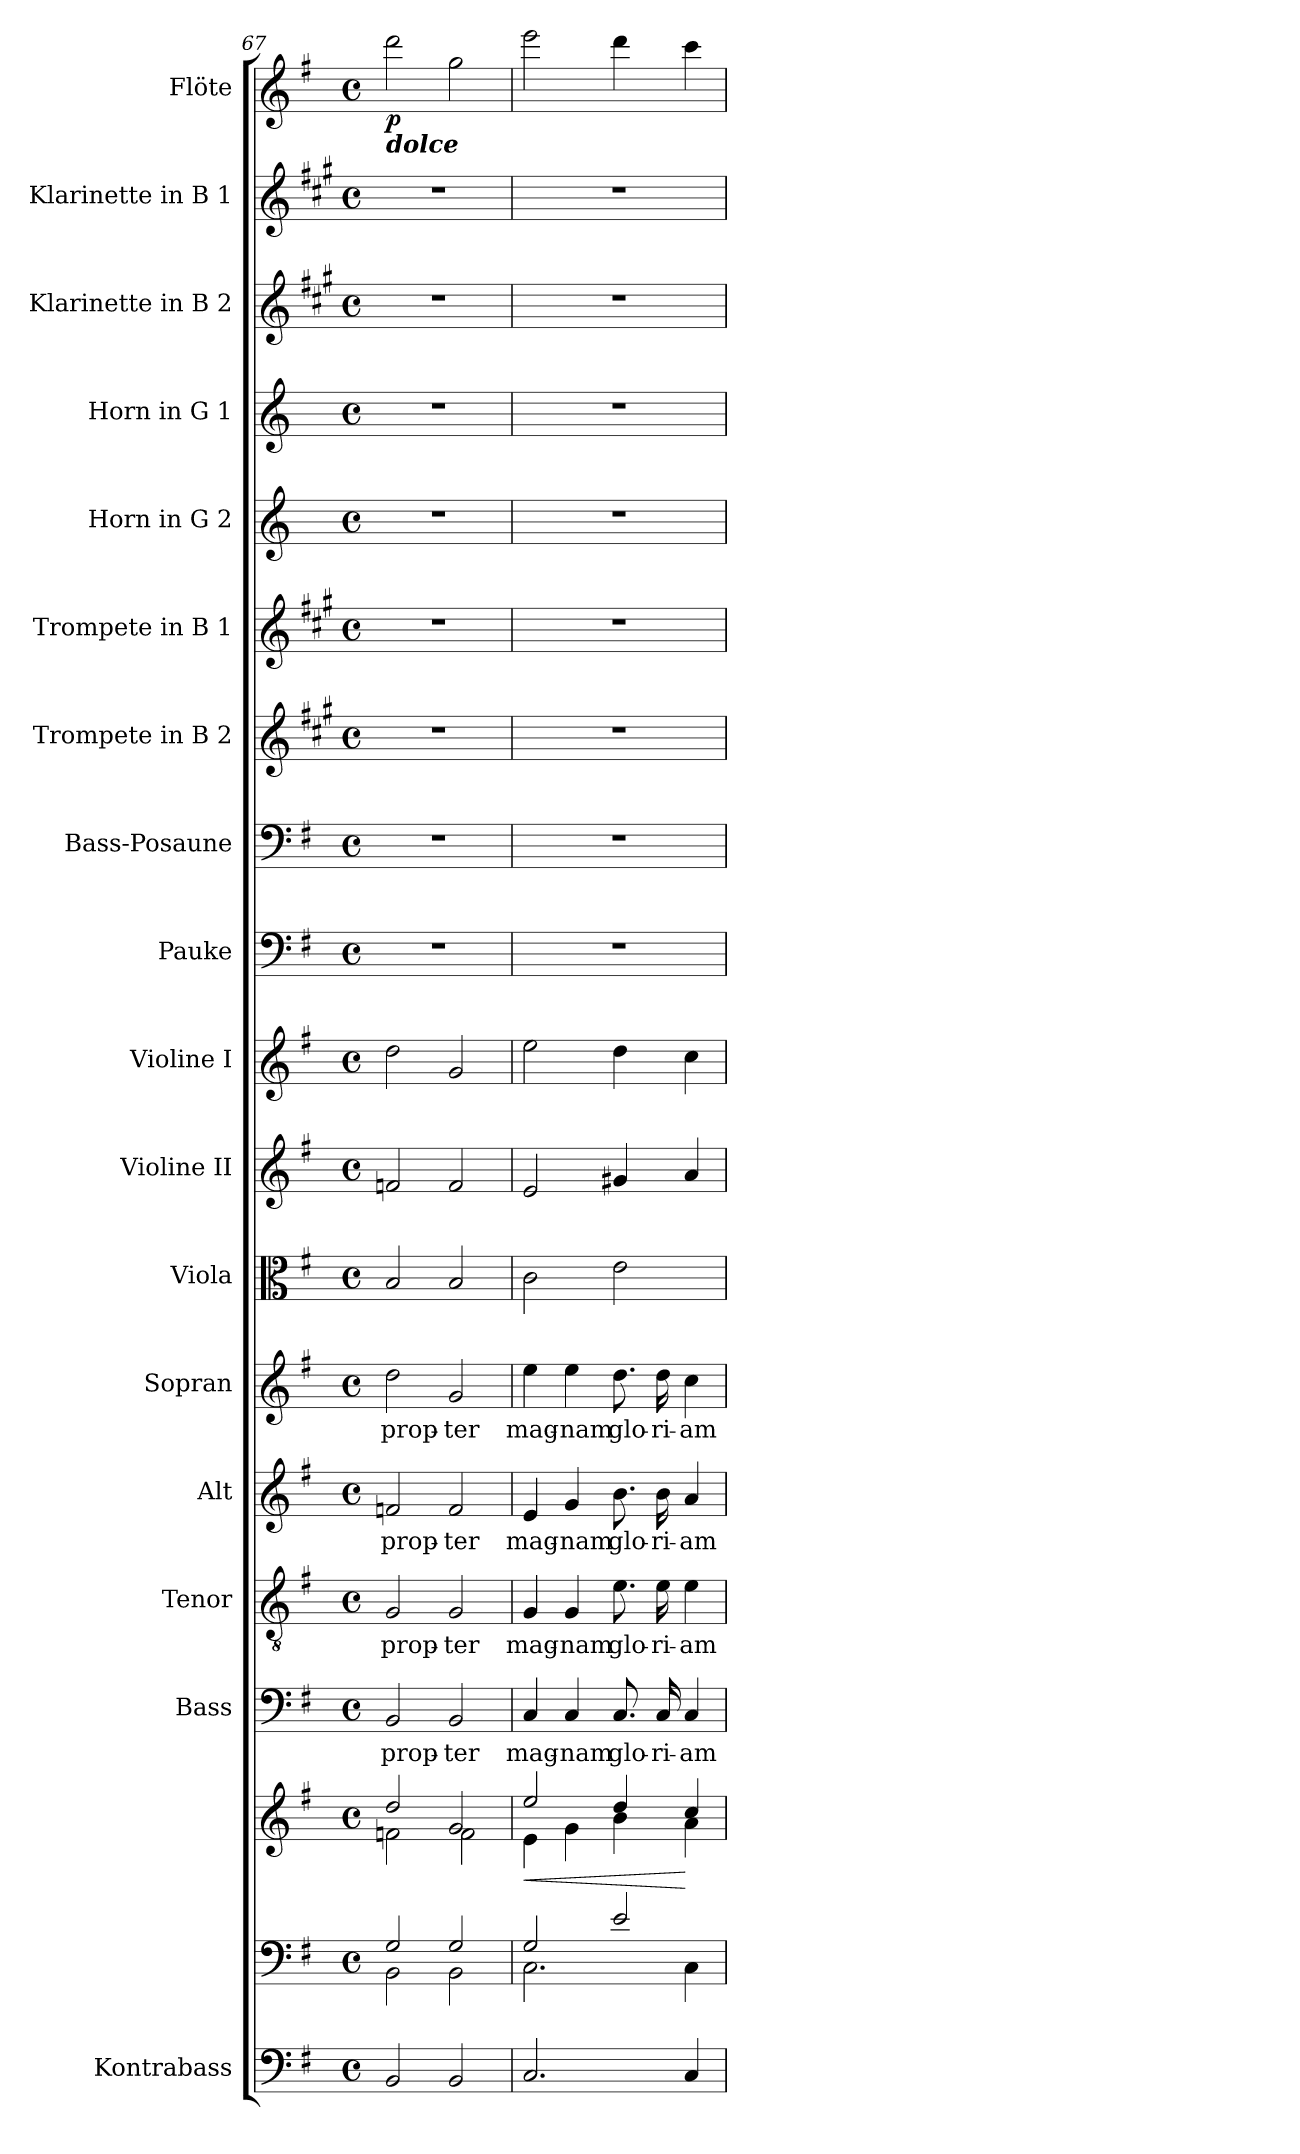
**kern	**kern	**kern	**dynam	**kern	**text	**kern	**text	**kern	**text	**kern	**text	**kern	**kern	**kern	**kern	**kern	**kern	**kern	**kern	**kern	**kern	**kern	**kern	**dynam
*part18	*part17	*part17	*part17	*part16	*part16	*part15	*part15	*part14	*part14	*part13	*part13	*part12	*part11	*part10	*part9	*part8	*part7	*part6	*part5	*part4	*part3	*part2	*part1	*part1
*staff19	*staff18	*staff17	*staff17/18	*staff16	*staff16	*staff15	*staff15	*staff14	*staff14	*staff13	*staff13	*staff12	*staff11	*staff10	*staff9	*staff8	*staff7	*staff6	*staff5	*staff4	*staff3	*staff2	*staff1	*staff1
*I"Kontrabass	*	*	*	*I"Bass	*	*I"Tenor	*	*I"Alt	*	*I"Sopran	*	*I"Viola	*I"Violine II	*I"Violine I	*I"Pauke	*I"Bass-Posaune	*I"Trompete in B 2	*I"Trompete in B 1	*I"Horn in G 2	*I"Horn in G 1	*I"Klarinette in B 2	*I"Klarinette in B 1	*I"Flöte	*
*I'Kb.	*	*	*	*I'B	*	*I'T	*	*I'A	*	*I'S	*	*I'Vla.	*I'Vl. II	*I'Vl. I	*I'Pk.	*I'B. Pos.	*	*	*I'Hrn. 2	*I'Hrn. 1	*	*	*I'Fl.	*
*clefF4	*clefF4	*clefG2	*	*clefF4	*	*clefGv2	*	*clefG2	*	*clefG2	*	*clefC3	*clefG2	*clefG2	*clefF4	*clefF4	*clefG2	*clefG2	*clefG2	*clefG2	*clefG2	*clefG2	*clefG2	*
*ITrd7c12	*	*	*	*	*	*	*	*	*	*	*	*	*	*	*	*	*ITrd1c2	*ITrd1c2	*ITrd3c5	*ITrd3c5	*ITrd1c2	*ITrd1c2	*	*
*k[f#]	*k[f#]	*k[f#]	*	*k[f#]	*	*k[f#]	*	*k[f#]	*	*k[f#]	*	*k[f#]	*k[f#]	*k[f#]	*k[f#]	*k[f#]	*k[f#]	*k[f#]	*k[f#]	*k[f#]	*k[f#]	*k[f#]	*k[f#]	*
*G:	*G:	*G:	*	*G:	*	*G:	*	*G:	*	*G:	*	*G:	*G:	*G:	*G:	*G:	*G:	*G:	*G:	*G:	*G:	*G:	*G:	*
*M4/4	*M4/4	*M4/4	*	*M4/4	*	*M4/4	*	*M4/4	*	*M4/4	*	*M4/4	*M4/4	*M4/4	*M4/4	*M4/4	*M4/4	*M4/4	*M4/4	*M4/4	*M4/4	*M4/4	*M4/4	*
*met(c)	*met(c)	*met(c)	*	*met(c)	*	*met(c)	*	*met(c)	*	*met(c)	*	*met(c)	*met(c)	*met(c)	*met(c)	*met(c)	*met(c)	*met(c)	*met(c)	*met(c)	*met(c)	*met(c)	*met(c)	*
=67	=67	=67	=67	=67	=67	=67	=67	=67	=67	=67	=67	=67	=67	=67	=67	=67	=67	=67	=67	=67	=67	=67	=67	=67
*	*^	*^	*	*	*	*	*	*	*	*	*	*	*	*	*	*	*	*	*	*	*	*	*	*
!	!	!	!	!	!	!	!	!	!	!	!	!	!	!	!	!	!	!	!	!	!	!	!	!	!LO:TX:b:Bi:t=dolce	!
!	!	!	!	!	!	!	!LO:LY:b	!	!LO:LY:b	!	!LO:LY:b	!	!LO:LY:b	!	!	!	!	!	!	!	!	!	!	!	!	!LO:DY:b
2BBB/	2G/	2BB\	2dd/	2fn\	.	2BB/	prop-	2G/	prop-	2fn/	prop-	2dd\	prop-	2B/	2fn/	2dd\	1r	1r	1r	1r	1r	1r	1r	1r	2ddd\	p
!	!	!	!	!	!	!	!LO:LY:b	!	!LO:LY:b	!	!LO:LY:b	!	!LO:LY:b	!	!	!	!	!	!	!	!	!	!	!	!	!
2BBB/	2G/	2BB\	2g/	2f\	.	2BB/	-ter	2G/	-ter	2f/	-ter	2g/	-ter	2B/	2f/	2g/	.	.	.	.	.	.	.	.	2gg\	.
=68	=68	=68	=68	=68	=68	=68	=68	=68	=68	=68	=68	=68	=68	=68	=68	=68	=68	=68	=68	=68	=68	=68	=68	=68	=68	=68
!	!	!	!	!	!LO:HP:b	!	!LO:LY:b	!	!LO:LY:b	!	!LO:LY:b	!	!LO:LY:b	!	!	!	!	!	!	!	!	!	!	!	!	!
2.CC/	2G/	2.C\	2ee/	4e\	<	4C/	mag-	4G/	mag-	4e/	mag-	4ee\	mag-	2c\	2e/	2ee\	1r	1r	1r	1r	1r	1r	1r	1r	2eee\	.
!	!	!	!	!	!	!	!LO:LY:b	!	!LO:LY:b	!	!LO:LY:b	!	!LO:LY:b	!	!	!	!	!	!	!	!	!	!	!	!	!
.	.	.	.	4g\	.	4C/	-nam	4G/	-nam	4g/	-nam	4ee\	-nam	.	.	.	.	.	.	.	.	.	.	.	.	.
!	!	!	!	!	!	!	!LO:LY:b	!	!LO:LY:b	!	!LO:LY:b	!	!LO:LY:b	!	!	!	!	!	!	!	!	!	!	!	!	!
.	2e/	.	4dd/	4b\	.	8.C/	glo-	8.e\	glo-	8.b\	glo-	8.dd\	glo-	2e\	4g#X/	4dd\	.	.	.	.	.	.	.	.	4ddd\	.
!	!	!	!	!	!	!	!LO:LY:b	!	!LO:LY:b	!	!LO:LY:b	!	!LO:LY:b	!	!	!	!	!	!	!	!	!	!	!	!	!
.	.	.	.	.	.	16C/	-ri-	16e\	-ri-	16b\	-ri-	16dd\	-ri-	.	.	.	.	.	.	.	.	.	.	.	.	.
!	!	!	!	!	!	!	!LO:LY:b	!	!LO:LY:b	!	!LO:LY:b	!	!LO:LY:b	!	!	!	!	!	!	!	!	!	!	!	!	!
4CC/	.	4C\	4cc/	4a\	[	4C/	-am	4e\	-am	4a/	-am	4cc\	-am	.	4a/	4cc\	.	.	.	.	.	.	.	.	4ccc\	.
*	*v	*v	*	*	*	*	*	*	*	*	*	*	*	*	*	*	*	*	*	*	*	*	*	*	*	*
*	*	*v	*v	*	*	*	*	*	*	*	*	*	*	*	*	*	*	*	*	*	*	*	*	*	*
=	=	=	=	=	=	=	=	=	=	=	=	=	=	=	=	=	=	=	=	=	=	=	=	=
*-	*-	*-	*-	*-	*-	*-	*-	*-	*-	*-	*-	*-	*-	*-	*-	*-	*-	*-	*-	*-	*-	*-	*-	*-
